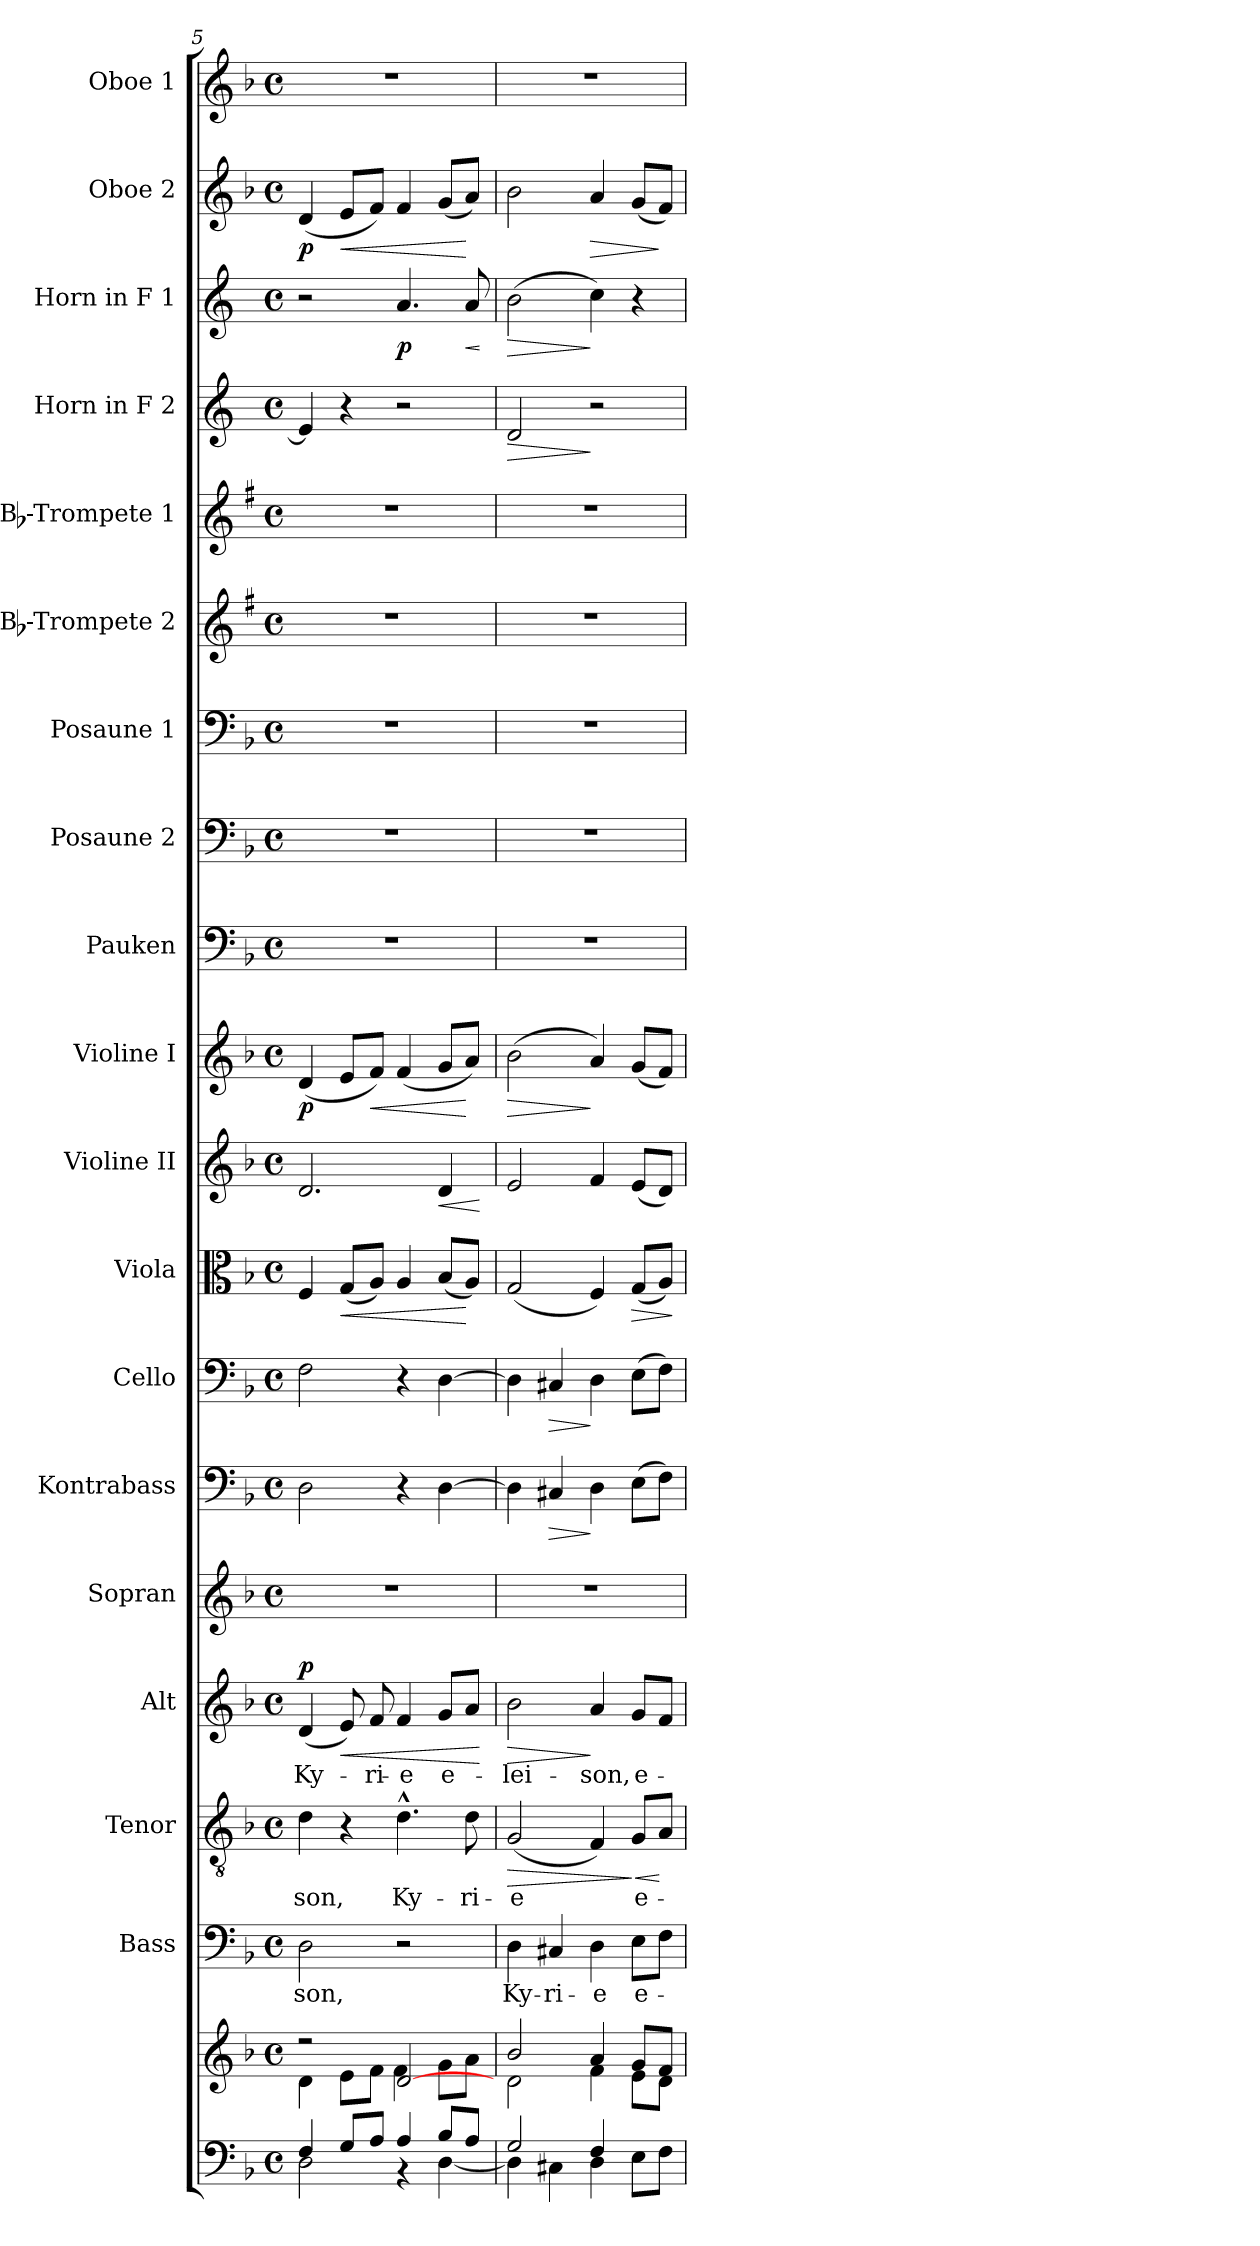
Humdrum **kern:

**kern	**kern	**kern	**text	**kern	**text	**dynam	**kern	**text	**dynam	**kern	**kern	**dynam	**kern	**dynam	**kern	**dynam	**kern	**dynam	**kern	**dynam	**kern	**kern	**kern	**kern	**kern	**kern	**dynam	**kern	**dynam	**kern	**dynam	**kern
*part19	*part19	*part18	*part18	*part17	*part17	*part17	*part16	*part16	*part16	*part15	*part14	*part14	*part13	*part13	*part12	*part12	*part11	*part11	*part10	*part10	*part9	*part8	*part7	*part6	*part5	*part4	*part4	*part3	*part3	*part2	*part2	*part1
*staff20	*staff19	*staff18	*staff18	*staff17	*staff17	*staff17	*staff16	*staff16	*staff16	*staff15	*staff14	*staff14	*staff13	*staff13	*staff12	*staff12	*staff11	*staff11	*staff10	*staff10	*staff9	*staff8	*staff7	*staff6	*staff5	*staff4	*staff4	*staff3	*staff3	*staff2	*staff2	*staff1
*	*	*I"Bass	*	*I"Tenor	*	*	*I"Alt	*	*	*I"Sopran	*I"Kontrabass	*	*I"Cello	*	*I"Viola	*	*I"Violine II	*	*I"Violine I	*	*I"Pauken	*I"Posaune 2	*I"Posaune 1	*I"Bb-Trompete 2	*I"Bb-Trompete 1	*I"Horn in F 2	*	*I"Horn in F 1	*	*I"Oboe 2	*	*I"Oboe 1
*	*	*I'B.	*	*I'T.	*	*	*I'A.	*	*	*I'S.	*I'Kb.	*	*	*	*I'Vla.	*	*I'Vl. II	*	*I'Vl. I	*	*I'Pk.	*I'Pos. 2	*I'Pos. 1	*I'Bb Trp. 2	*I'Bb Trp. 1	*	*	*	*	*I'Ob. 2	*	*I'Ob. 1
*clefF4	*clefG2	*clefF4	*	*clefGv2	*	*	*clefG2	*	*	*clefG2	*clefF4	*	*clefF4	*	*clefC3	*	*clefG2	*	*clefG2	*	*clefF4	*clefF4	*clefF4	*clefG2	*clefG2	*clefG2	*	*clefG2	*	*clefG2	*	*clefG2
*	*	*	*	*	*	*	*	*	*	*	*ITrd7c12	*	*	*	*	*	*	*	*	*	*	*	*	*ITrd1c2	*ITrd1c2	*ITrd4c7	*	*ITrd4c7	*	*	*	*
*k[b-]	*k[b-]	*k[b-]	*	*k[b-]	*	*	*k[b-]	*	*	*k[b-]	*k[b-]	*	*k[b-]	*	*k[b-]	*	*k[b-]	*	*k[b-]	*	*k[b-]	*k[b-]	*k[b-]	*k[b-]	*k[b-]	*k[b-]	*	*k[b-]	*	*k[b-]	*	*k[b-]
*F:	*F:	*F:	*	*F:	*	*	*F:	*	*	*F:	*F:	*	*F:	*	*F:	*	*F:	*	*F:	*	*F:	*F:	*F:	*F:	*F:	*F:	*	*F:	*	*F:	*	*F:
*M4/4	*M4/4	*M4/4	*	*M4/4	*	*	*M4/4	*	*	*M4/4	*M4/4	*	*M4/4	*	*M4/4	*	*M4/4	*	*M4/4	*	*M4/4	*M4/4	*M4/4	*M4/4	*M4/4	*M4/4	*	*M4/4	*	*M4/4	*	*M4/4
*met(c)	*met(c)	*met(c)	*	*met(c)	*	*	*met(c)	*	*	*met(c)	*met(c)	*	*met(c)	*	*met(c)	*	*met(c)	*	*met(c)	*	*met(c)	*met(c)	*met(c)	*met(c)	*met(c)	*met(c)	*	*met(c)	*	*met(c)	*	*met(c)
=5	=5	=5	=5	=5	=5	=5	=5	=5	=5	=5	=5	=5	=5	=5	=5	=5	=5	=5	=5	=5	=5	=5	=5	=5	=5	=5	=5	=5	=5	=5	=5	=5
*^	*^	*	*	*	*	*	*	*	*	*	*	*	*	*	*	*	*	*	*	*	*	*	*	*	*	*	*	*	*	*	*	*
!	!	!	!	!	!LO:LY:b	!	!LO:LY:b	!	!	!LO:LY:b	!LO:DY:a	!	!	!	!	!	!	!	!	!	!	!LO:DY:b	!	!	!	!	!	!	!	!	!	!	!LO:DY:b	!
4F/	2D\	2r	4d\	2D\	-son,	4d\	-son,	.	(<4d/	Ky-	p	1r	2DD\	.	2F\	.	4F/	.	2.d/	.	(<4d/	p	1r	1r	1r	1r	1r	4A/]	.	2r	.	(<4d/	p	1r
!	!	!	!	!	!	!	!	!	!	!	!LO:HP:b	!	!	!	!	!	!	!LO:HP:b	!	!	!	!	!	!	!	!	!	!	!	!	!	!	!LO:HP:b	!
8G/L	.	.	8e\L	.	.	4r	.	.	8e/)	.	<	.	.	.	.	.	(<8G/L	<	.	.	8e/L	.	.	.	.	.	.	4r	.	.	.	8e/L	<	.
!	!	!	!	!	!	!	!	!	!	!LO:LY:b	!	!	!	!	!	!	!	!	!	!	!	!LO:HP:b	!	!	!	!	!	!	!	!	!	!	!	!
8A/J	.	.	8f\J	.	.	.	.	.	8f/	-ri-	.	.	.	.	.	.	8A/J)	.	.	.	8f/J)	<	.	.	.	.	.	.	.	.	.	8f/J)	.	.
!	!	!	!	!	!	!	!LO:LY:b	!	!	!LO:LY:b	!	!	!	!	!	!	!	!	!	!	!	!	!	!	!	!	!	!	!	!	!LO:DY:b	!	!	!
4A/	4r	[<2d/	4f\	2r	.	4.d^^>\	Ky-	.	4f/	-e	.	.	4r	.	4r	.	4A/	.	.	.	(<4f/	.	.	.	.	.	.	2r	.	4.d/	p	4f/	.	.
!	!	!	!	!	!	!	!	!	!	!LO:LY:b	!	!	!	!	!	!	!	!	!	!LO:HP:b	!	!	!	!	!	!	!	!	!	!	!	!	!	!
8B-/L	[<4D\	.	8g\L	.	.	.	.	.	8g/L	e-	.	.	[4DD\	.	[4D\	.	(<8B-/L	.	4d/	<	8g/L	.	.	.	.	.	.	.	.	.	.	(<8g/L	.	.
!	!	!	!	!	!	!	!LO:LY:b	!	!	!	!	!	!	!	!	!	!	!	!	!	!	!	!	!	!	!	!	!	!	!	!LO:HP:b	!	!	!
8A/J	.	.	8a\J	.	.	8d\	-ri-	.	8a/J	.	.	.	.	.	.	.	8A/J)	[	.	.	8a/J)	[	.	.	.	.	.	.	.	8d/	<	8a/J)	[	.
*v	*v	*	*	*	*	*	*	*	*	*	*	*	*	*	*	*	*	*	*	*	*	*	*	*	*	*	*	*	*	*	*	*	*	*
*	*v	*v	*	*	*	*	*	*	*	*	*	*	*	*	*	*	*	*	*	*	*	*	*	*	*	*	*	*	*	*	*	*	*
.	.	.	.	.	.	.	.	.	[	.	.	.	.	.	.	.	.	[	.	.	.	.	.	.	.	.	.	.	[	.	.	.
=6	=6	=6	=6	=6	=6	=6	=6	=6	=6	=6	=6	=6	=6	=6	=6	=6	=6	=6	=6	=6	=6	=6	=6	=6	=6	=6	=6	=6	=6	=6	=6	=6
*^	*^	*	*	*	*	*	*	*	*	*	*	*	*	*	*	*	*	*	*	*	*	*	*	*	*	*	*	*	*	*	*	*
!	!	!	!	!	!LO:LY:b	!	!LO:LY:b	!LO:HP:b	!	!LO:LY:b	!LO:HP:b	!	!	!	!	!	!	!	!	!	!	!LO:HP:b	!	!	!	!	!	!	!LO:HP:b	!	!LO:HP:b	!	!	!
2G/	4D\]	2b-/	2d\	4D\	Ky-	(<2G/	-e	>	2b-\	-lei-	>	1r	4DD\]	.	4D\]	.	(<2G/	.	2e/	.	(>2b-\	>	1r	1r	1r	1r	1r	2G/	>	(>2e\	>	2b-\	.	1r
!	!	!	!	!	!LO:LY:b	!	!	!	!	!	!	!	!	!LO:HP:b	!	!LO:HP:b	!	!	!	!	!	!	!	!	!	!	!	!	!	!	!	!	!	!
.	4C#X\	.	.	4C#X/	-ri-	.	.	.	.	.	.	.	4CC#X/	>	4C#X/	>	.	.	.	.	.	.	.	.	.	.	.	.	.	.	.	.	.	.
!	!	!	!	!	!LO:LY:b	!	!	!	!	!LO:LY:b	!	!	!	!	!	!	!	!	!	!	!	!	!	!	!	!	!	!	!	!	!	!	!LO:HP:b	!
4F/	4D\	4a/	4f\	4D\	-e	4F/)	.	.	4a/	-son,	]	.	4DD\	]	4D\	]	4F/)	.	4f/	.	4a/)	]	.	.	.	.	.	2r	]	4f\)	]	4a/	>	.
!	!	!	!	!	!LO:LY:b	!	!LO:LY:b	!LO:HP:n=1:b	!	!LO:LY:b	!	!	!	!	!	!	!	!LO:HP:b	!	!	!	!	!	!	!	!	!	!	!	!	!	!	!	!
4ryy	8E\L	8g/L	8e\L	8E\L	e-	8G/L	e-	] <	8g/L	e-	.	.	(>8EE\L	.	(>8E\L	.	(<8G/L	>	(<8e/L	.	(<8g/L	.	.	.	.	.	.	.	.	4r	.	(<8g/L	.	.
.	8F\J	8f/J	8d\J	8F\J	.	8A/J	.	[	8f/J	.	.	.	8FF\J)	.	8F\J)	.	8A/J)	.	8d/J)	.	8f/J)	.	.	.	.	.	.	.	.	.	.	8f/J)	]	.
*v	*v	*	*	*	*	*	*	*	*	*	*	*	*	*	*	*	*	*	*	*	*	*	*	*	*	*	*	*	*	*	*	*	*	*
*	*v	*v	*	*	*	*	*	*	*	*	*	*	*	*	*	*	*	*	*	*	*	*	*	*	*	*	*	*	*	*	*	*	*
.	.	.	.	.	.	.	.	.	.	.	.	.	.	.	.	]	.	.	.	.	.	.	.	.	.	.	.	.	.	.	.	.
=	=	=	=	=	=	=	=	=	=	=	=	=	=	=	=	=	=	=	=	=	=	=	=	=	=	=	=	=	=	=	=	=
*-	*-	*-	*-	*-	*-	*-	*-	*-	*-	*-	*-	*-	*-	*-	*-	*-	*-	*-	*-	*-	*-	*-	*-	*-	*-	*-	*-	*-	*-	*-	*-	*-
